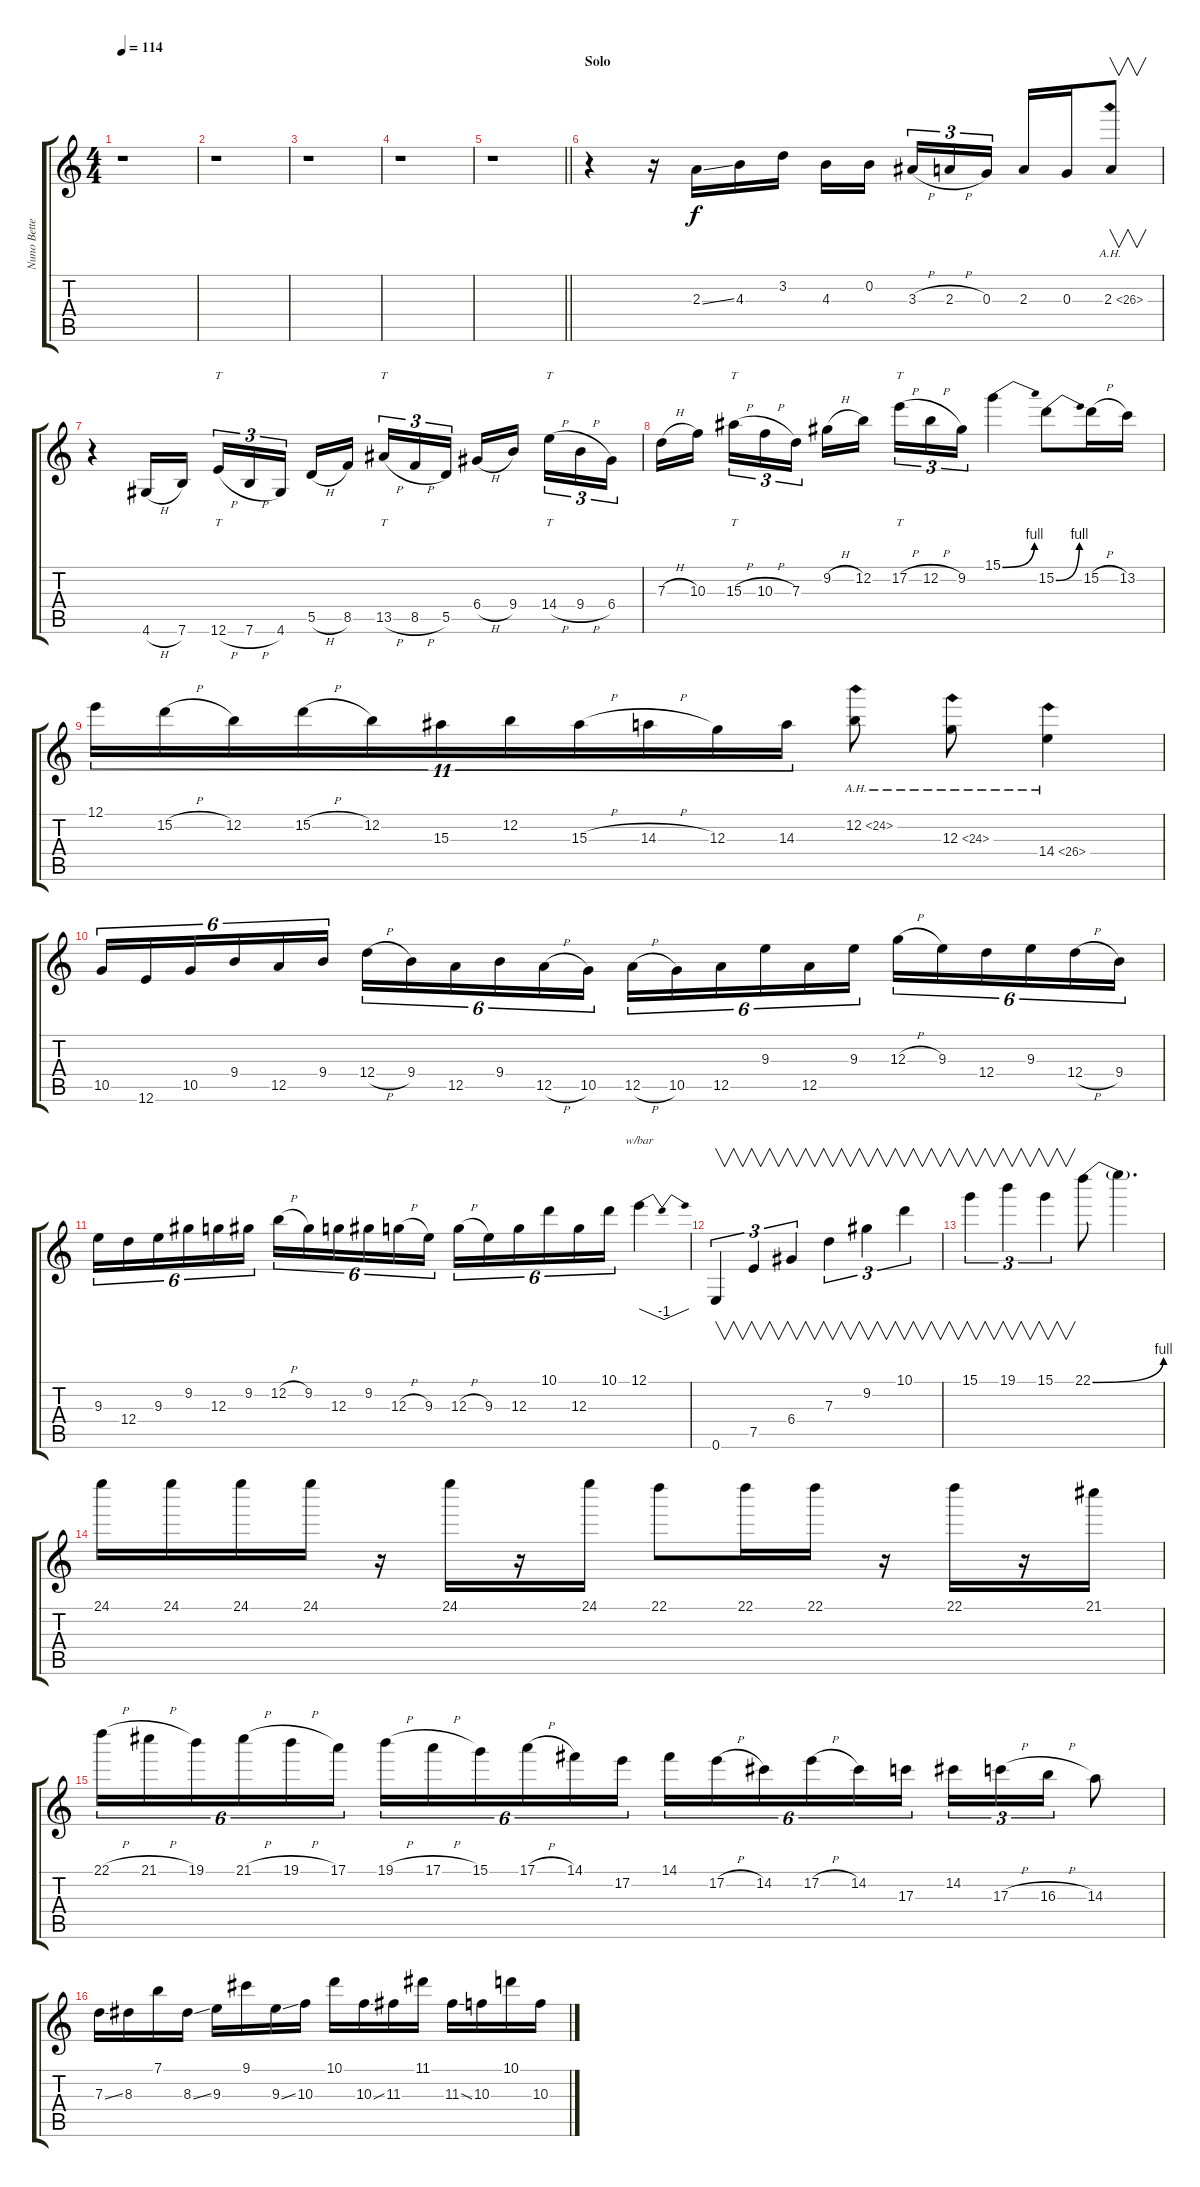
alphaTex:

\track ("Nuno Bettencourt (Solo)" "Nuno Bette") {instrument distortionguitar}
\staff {score tabs}
\tuning (E4 B3 G3 D3 A2 E2) {hide}
\ts (4 4)
\tempo 114
\clef g2
\ks c
r.1{dy f} |
r.1 |
r.1 |
r.1 |
\barLineRight lightlight
r.1 |
\section ("" "Solo")
r.4 r.16 2.3{ss}.16 4.3.16 3.2.16 4.3.16 0.2.16{beam splitsecondary} 3.3{h}.16{tu (3 2)} 2.3{h}.16{tu (3 2)} 0.3.16{tu (3 2)} 2.3.16 0.3.16 2.3{ah 24}.8{v} |
r.4 4.6{h}.16 7.6.16{beam splitsecondary} 12.6{h}.16{tt tu (3 2)} 7.6{h}.16{tu (3 2)} 4.6.16{tu (3 2)} 5.5{h}.16 8.5.16{beam splitsecondary} 13.5{h}.16{tt tu (3 2)} 8.5{h}.16{tu (3 2)} 5.5.16{tu (3 2)} 6.4{h}.16 9.4.16{beam splitsecondary} 14.4{h}.16{tt tu (3 2)} 9.4{h}.16{tu (3 2)} 6.4.16{tu (3 2)} |
7.3{h}.16 10.3.16{beam splitsecondary} 15.3{h}.16{tt tu (3 2)} 10.3{h}.16{tu (3 2)} 7.3.16{tu (3 2)} 9.2{h}.16 12.2.16{beam splitsecondary} 17.2{h}.16{tt tu (3 2)} 12.2{h}.16{tu (3 2)} 9.2.16{tu (3 2)} 15.1{be (bend 0 0 60 4)}.4 15.2{be (bend 0 0 60 4)}.8 15.2{h}.16 13.2.16 |
12.1.16{tu (11 8)} 15.2{h}.16{tu (11 8)} 12.2.16{tu (11 8)} 15.2{h}.16{tu (11 8)} 12.2.16{tu (11 8)} 15.3.16{tu (11 8)} 12.2.16{tu (11 8)} 15.3{h}.16{tu (11 8)} 14.3{h}.16{tu (11 8)} 12.3.16{tu (11 8)} 14.3.16{tu (11 8)} 12.2{ah 12}.8 12.3{ah 12}.8 14.4{ah 12}.4 |
10.5.16{tu (6 4)} 12.6.16{tu (6 4)} 10.5.16{tu (6 4)} 9.4.16{tu (6 4)} 12.5.16{tu (6 4)} 9.4.16{tu (6 4)} 12.4{h}.16{tu (6 4)} 9.4.16{tu (6 4)} 12.5.16{tu (6 4)} 9.4.16{tu (6 4)} 12.5{h}.16{tu (6 4)} 10.5.16{tu (6 4)} 12.5{h}.16{tu (6 4)} 10.5.16{tu (6 4)} 12.5.16{tu (6 4)} 9.3.16{tu (6 4)} 12.5.16{tu (6 4)} 9.3.16{tu (6 4)} 12.3{h}.16{tu (6 4)} 9.3.16{tu (6 4)} 12.4.16{tu (6 4)} 9.3.16{tu (6 4)} 12.4{h}.16{tu (6 4)} 9.4.16{tu (6 4)} |
9.3.16{tu (6 4)} 12.4.16{tu (6 4)} 9.3.16{tu (6 4)} 9.2.16{tu (6 4)} 12.3.16{tu (6 4)} 9.2.16{tu (6 4)} 12.2{h}.16{tu (6 4)} 9.2.16{tu (6 4)} 12.3.16{tu (6 4)} 9.2.16{tu (6 4)} 12.3{h}.16{tu (6 4)} 9.3.16{tu (6 4)} 12.3{h}.16{tu (6 4)} 9.3.16{tu (6 4)} 12.3.16{tu (6 4)} 10.1.16{tu (6 4)} 12.3.16{tu (6 4)} 10.1.16{tu (6 4)} 12.1.4{tbe (dip default 0 0 30 -4 60 0)} |
0.6.4{v tu (3 2)} 7.5.4{v tu (3 2)} 6.4.4{v tu (3 2)} 7.3.4{v tu (3 2)} 9.2.4{v tu (3 2)} 10.1.4{v tu (3 2)} |
15.1.4{v tu (3 2)} 19.1.4{v tu (3 2)} 15.1.4{v tu (3 2)} 22.1{be (bend 0 0 60 4)}.8 22.1{t}.4{d} |
24.1.16 24.1.16 24.1.16 24.1.16 r.16 24.1.16 r.16 24.1.16 22.1.8 22.1.16 22.1.16 r.16 22.1.16 r.16 21.1.16 |
22.1{h}.16{tu (6 4)} 21.1{h}.16{tu (6 4)} 19.1.16{tu (6 4)} 21.1{h}.16{tu (6 4)} 19.1{h}.16{tu (6 4)} 17.1.16{tu (6 4)} 19.1{h}.16{tu (6 4)} 17.1{h}.16{tu (6 4)} 15.1.16{tu (6 4)} 17.1{h}.16{tu (6 4)} 14.1.16{tu (6 4)} 17.2.16{tu (6 4)} 14.1.16{tu (6 4)} 17.2{h}.16{tu (6 4)} 14.2.16{tu (6 4)} 17.2{h}.16{tu (6 4)} 14.2.16{tu (6 4)} 17.3.16{tu (6 4)} 14.2.16{tu (3 2)} 17.3{h}.16{tu (3 2)} 16.3{h}.16{tu (3 2)} 14.3.8 |
7.3{ss}.16 8.3.16 7.1.16 8.3{ss}.16 9.3.16 9.1.16 9.3{ss}.16 10.3.16 10.1.16 10.3{ss}.16 11.3.16 11.1.16 11.3{ss}.16 10.3.16 10.1.16 10.3.16
